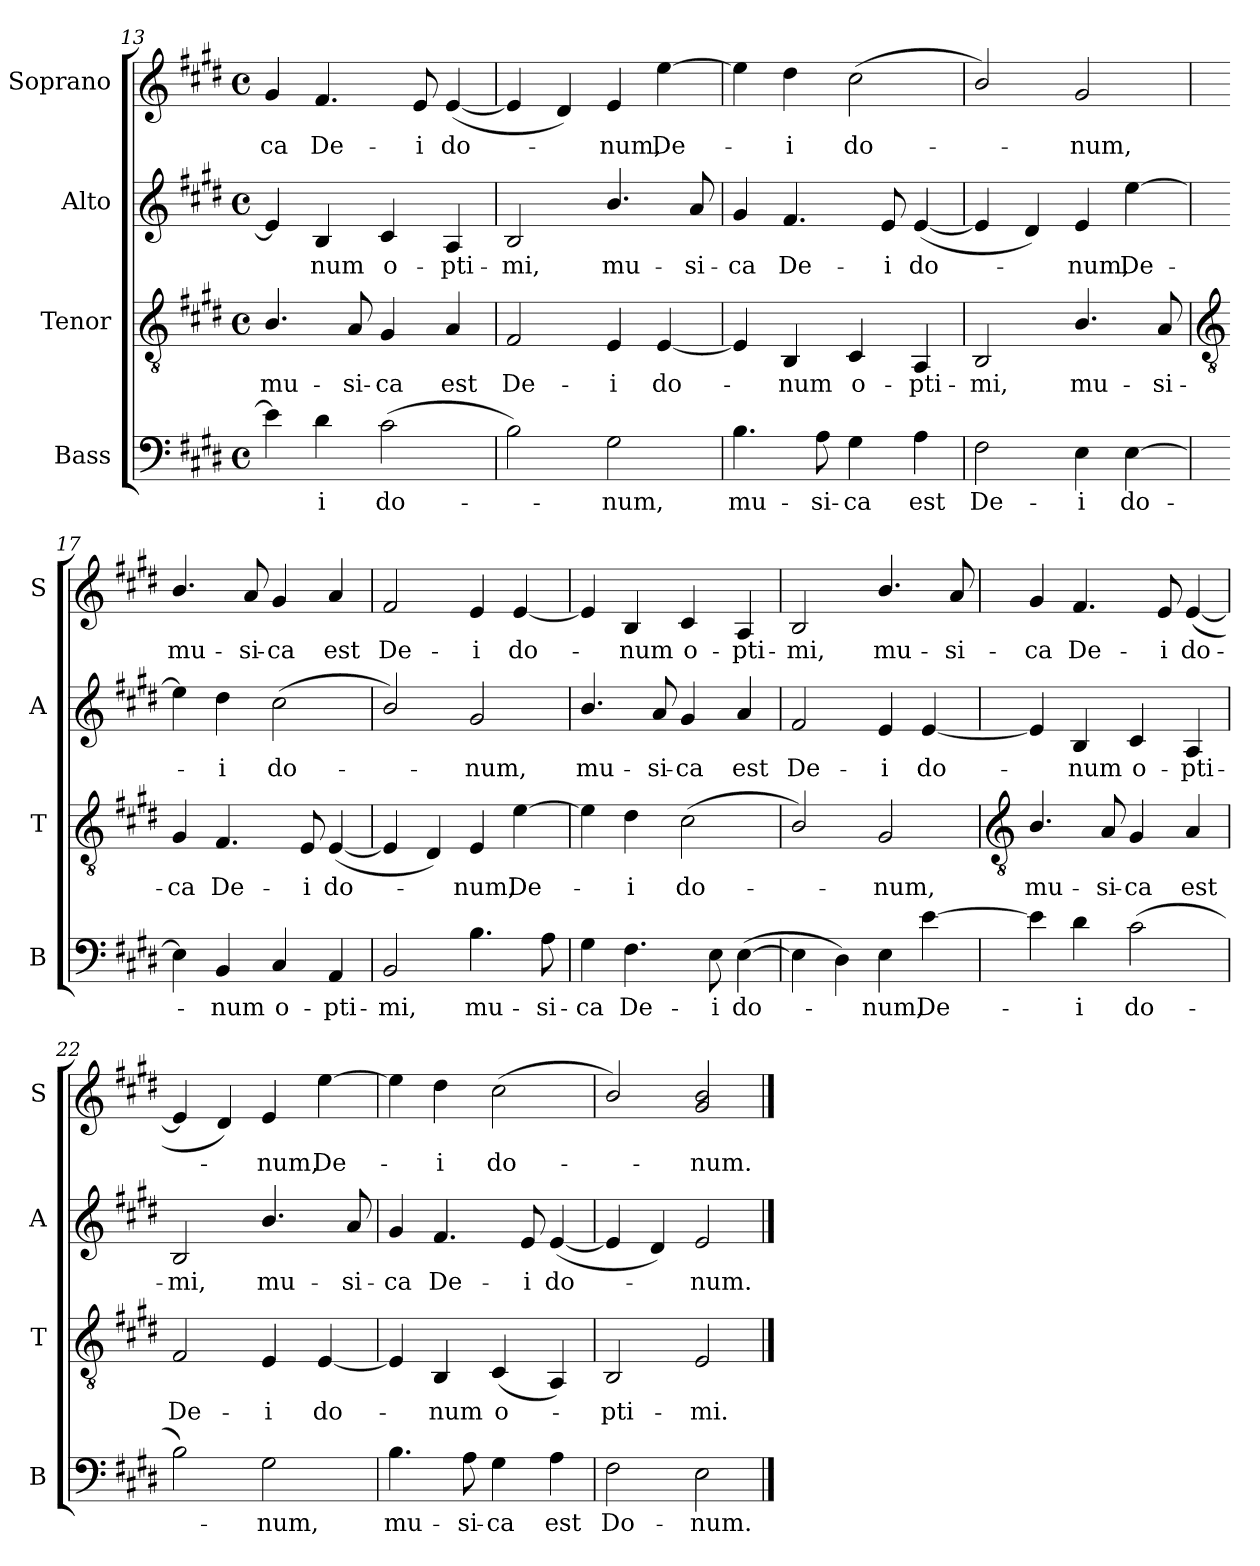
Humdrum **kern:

**kern	**text	**kern	**text	**kern	**text	**kern	**text
*part4	*part4	*part3	*part3	*part2	*part2	*part1	*part1
*staff4	*staff4	*staff3	*staff3	*staff2	*staff2	*staff1	*staff1
*I"Bass	*	*I"Tenor	*	*I"Alto	*	*I"Soprano	*
*I'B	*	*I'T	*	*I'A	*	*I'S	*
!!LO:LB:g=z
*clefF4	*	*clefGv2	*	*clefG2	*	*clefG2	*
*k[f#c#g#d#]	*	*k[f#c#g#d#]	*	*k[f#c#g#d#]	*	*k[f#c#g#d#]	*
*E:	*	*E:	*	*E:	*	*E:	*
*M4/4	*	*M4/4	*	*M4/4	*	*M4/4	*
*met(c)	*	*met(c)	*	*met(c)	*	*met(c)	*
=13	=13	=13	=13	=13	=13	=13	=13
!	!	!	!LO:LY:b	!	!	!	!LO:LY:b
4e]	.	4.B/	mu-	4e]	.	4g#	-ca
!	!LO:LY:b	!	!	!	!LO:LY:b	!	!LO:LY:b
4d#	i	.	.	4B	num	4.f#	De-
!	!	!	!LO:LY:b	!	!	!	!
.	.	8A	-si-	.	.	.	.
!	!LO:LY:b	!	!LO:LY:b	!	!LO:LY:b	!	!
(>2c#	do-	4G#	-ca	4c#	o-	.	.
!	!	!	!	!	!	!	!LO:LY:b
.	.	.	.	.	.	8e	-i
!	!	!	!LO:LY:b	!	!LO:LY:b	!	!LO:LY:b
.	.	4A	est	4A	-pti-	(<[4e	do-
=14	=14	=14	=14	=14	=14	=14	=14
!	!	!	!LO:LY:b	!	!LO:LY:b	!	!
2B)	.	2F#	De-	2B	-mi,	4e]	.
.	.	.	.	.	.	4d#)	.
!	!LO:LY:b	!	!LO:LY:b	!	!LO:LY:b	!	!LO:LY:b
2G#	num,	4E	-i	4.b/	mu-	4e	num,
!	!	!	!LO:LY:b	!	!	!	!LO:LY:b
.	.	[4E	do-	.	.	[4ee	De-
!	!	!	!	!	!LO:LY:b	!	!
.	.	.	.	8a	-si-	.	.
=15	=15	=15	=15	=15	=15	=15	=15
!	!LO:LY:b	!	!	!	!LO:LY:b	!	!
4.B	mu-	4E]	.	4g#	-ca	4ee]	.
!	!	!	!LO:LY:b	!	!LO:LY:b	!	!LO:LY:b
.	.	4BB	num	4.f#	De-	4dd#	i
!	!LO:LY:b	!	!	!	!	!	!
8A	-si-	.	.	.	.	.	.
!	!LO:LY:b	!	!LO:LY:b	!	!	!	!LO:LY:b
4G#	-ca	4C#	o-	.	.	(<2cc#	do-
!	!	!	!	!	!LO:LY:b	!	!
.	.	.	.	8e	-i	.	.
!	!LO:LY:b	!	!LO:LY:b	!	!LO:LY:b	!	!
4A	est	4AA	-pti-	(<[4e	do-	.	.
=16	=16	=16	=16	=16	=16	=16	=16
!	!LO:LY:b	!	!LO:LY:b	!	!	!	!
2F#	De-	2BB	-mi,	4e]	.	2b/)	.
.	.	.	.	4d#)	.	.	.
!	!LO:LY:b	!	!LO:LY:b	!	!LO:LY:b	!	!LO:LY:b
4E	-i	4.B/	mu-	4e	num,	2g#	num,
!	!LO:LY:b	!	!	!	!LO:LY:b	!	!
[4E	do-	.	.	[4ee	De-	.	.
!	!	!	!LO:LY:b	!	!	!	!
.	.	8A	-si-	.	.	.	.
!!LO:LB:g=z
=17	=17	=17	=17	=17	=17	=17	=17
*	*	*clefGv2	*	*	*	*	*
!	!	!	!LO:LY:b	!	!	!	!LO:LY:b
4E]	.	4G#	-ca	4ee]	.	4.b/	mu-
!	!LO:LY:b	!	!LO:LY:b	!	!LO:LY:b	!	!
4BB	num	4.F#	De-	4dd#	i	.	.
!	!	!	!	!	!	!	!LO:LY:b
.	.	.	.	.	.	8a/	-si-
!	!LO:LY:b	!	!	!	!LO:LY:b	!	!LO:LY:b
4C#	o-	.	.	(<2cc#	do-	4g#	-ca
!	!	!	!LO:LY:b	!	!	!	!
.	.	8E	-i	.	.	.	.
!	!LO:LY:b	!	!LO:LY:b	!	!	!	!LO:LY:b
4AA	-pti-	(<[4E	do-	.	.	4a	est
=18	=18	=18	=18	=18	=18	=18	=18
!	!LO:LY:b	!	!	!	!	!	!LO:LY:b
2BB	-mi,	4E]	.	2b/)	.	2f#	De-
.	.	4D#)	.	.	.	.	.
!	!LO:LY:b	!	!LO:LY:b	!	!LO:LY:b	!	!LO:LY:b
4.B	mu-	4E	num,	2g#	num,	4e	-i
!	!	!	!LO:LY:b	!	!	!	!LO:LY:b
.	.	[4e	De-	.	.	[4e	do-
!	!LO:LY:b	!	!	!	!	!	!
8A	-si-	.	.	.	.	.	.
=19	=19	=19	=19	=19	=19	=19	=19
!	!LO:LY:b	!	!	!	!LO:LY:b	!	!
4G#	-ca	4e]	.	4.b/	mu-	4e]	.
!	!LO:LY:b	!	!LO:LY:b	!	!	!	!LO:LY:b
4.F#	De-	4d#	i	.	.	4B	num
!	!	!	!	!	!LO:LY:b	!	!
.	.	.	.	8a	-si-	.	.
!	!	!	!LO:LY:b	!	!LO:LY:b	!	!LO:LY:b
.	.	(<2c#	do-	4g#	-ca	4c#	o-
!	!LO:LY:b	!	!	!	!	!	!
8E	-i	.	.	.	.	.	.
!	!LO:LY:b	!	!	!	!LO:LY:b	!	!LO:LY:b
(>[4E	do-	.	.	4a	est	4A	-pti-
=20	=20	=20	=20	=20	=20	=20	=20
!	!	!	!	!	!LO:LY:b	!	!LO:LY:b
4E]	.	2B/)	.	2f#	De-	2B	-mi,
4D#)	.	.	.	.	.	.	.
!	!LO:LY:b	!	!LO:LY:b	!	!LO:LY:b	!	!LO:LY:b
4E	num,	2G#	num,	4e	-i	4.b/	mu-
!	!LO:LY:b	!	!	!	!LO:LY:b	!	!
[4e	De-	.	.	[4e	do-	.	.
!	!	!	!	!	!	!	!LO:LY:b
.	.	.	.	.	.	8a	-si-
!!LO:LB:g=z
=21	=21	=21	=21	=21	=21	=21	=21
*	*	*clefGv2	*	*	*	*	*
!	!	!	!LO:LY:b	!	!	!	!LO:LY:b
4e]	.	4.B/	mu-	4e]	.	4g#	-ca
!	!LO:LY:b	!	!	!	!LO:LY:b	!	!LO:LY:b
4d#	i	.	.	4B	num	4.f#	De-
!	!	!	!LO:LY:b	!	!	!	!
.	.	8A	-si-	.	.	.	.
!	!LO:LY:b	!	!LO:LY:b	!	!LO:LY:b	!	!
(>2c#	do-	4G#	-ca	4c#	o-	.	.
!	!	!	!	!	!	!	!LO:LY:b
.	.	.	.	.	.	8e	-i
!	!	!	!LO:LY:b	!	!LO:LY:b	!	!LO:LY:b
.	.	4A	est	4A	-pti-	(<[4e	do-
=22	=22	=22	=22	=22	=22	=22	=22
!	!	!	!LO:LY:b	!	!LO:LY:b	!	!
2B)	.	2F#	De-	2B	-mi,	4e]	.
.	.	.	.	.	.	4d#)	.
!	!LO:LY:b	!	!LO:LY:b	!	!LO:LY:b	!	!LO:LY:b
2G#	num,	4E	-i	4.b/	mu-	4e	num,
!	!	!	!LO:LY:b	!	!	!	!LO:LY:b
.	.	[4E	do-	.	.	[4ee	De-
!	!	!	!	!	!LO:LY:b	!	!
.	.	.	.	8a	-si-	.	.
=23	=23	=23	=23	=23	=23	=23	=23
!	!LO:LY:b	!	!	!	!LO:LY:b	!	!
4.B	mu-	4E]	.	4g#	-ca	4ee]	.
!	!	!	!LO:LY:b	!	!LO:LY:b	!	!LO:LY:b
.	.	4BB	num	4.f#	De-	4dd#	i
!	!LO:LY:b	!	!	!	!	!	!
8A	-si-	.	.	.	.	.	.
!	!LO:LY:b	!	!LO:LY:b	!	!	!	!LO:LY:b
4G#	-ca	(<4C#	o-	.	.	(<2cc#	do-
!	!	!	!	!	!LO:LY:b	!	!
.	.	.	.	8e	-i	.	.
!	!LO:LY:b	!	!	!	!LO:LY:b	!	!
4A	est	4AA)	.	(<[4e	do-	.	.
=24	=24	=24	=24	=24	=24	=24	=24
!	!LO:LY:b	!	!LO:LY:b	!	!	!	!
2F#	Do-	2BB	pti-	4e]	.	2b/)	.
.	.	.	.	4d#)	.	.	.
!	!LO:LY:b	!	!LO:LY:b	!	!LO:LY:b	!	!LO:LY:b
2E	-num.	2E	-mi.	2e	num.	2g# 2b	num.
==	==	==	==	==	==	==	==
*-	*-	*-	*-	*-	*-	*-	*-
